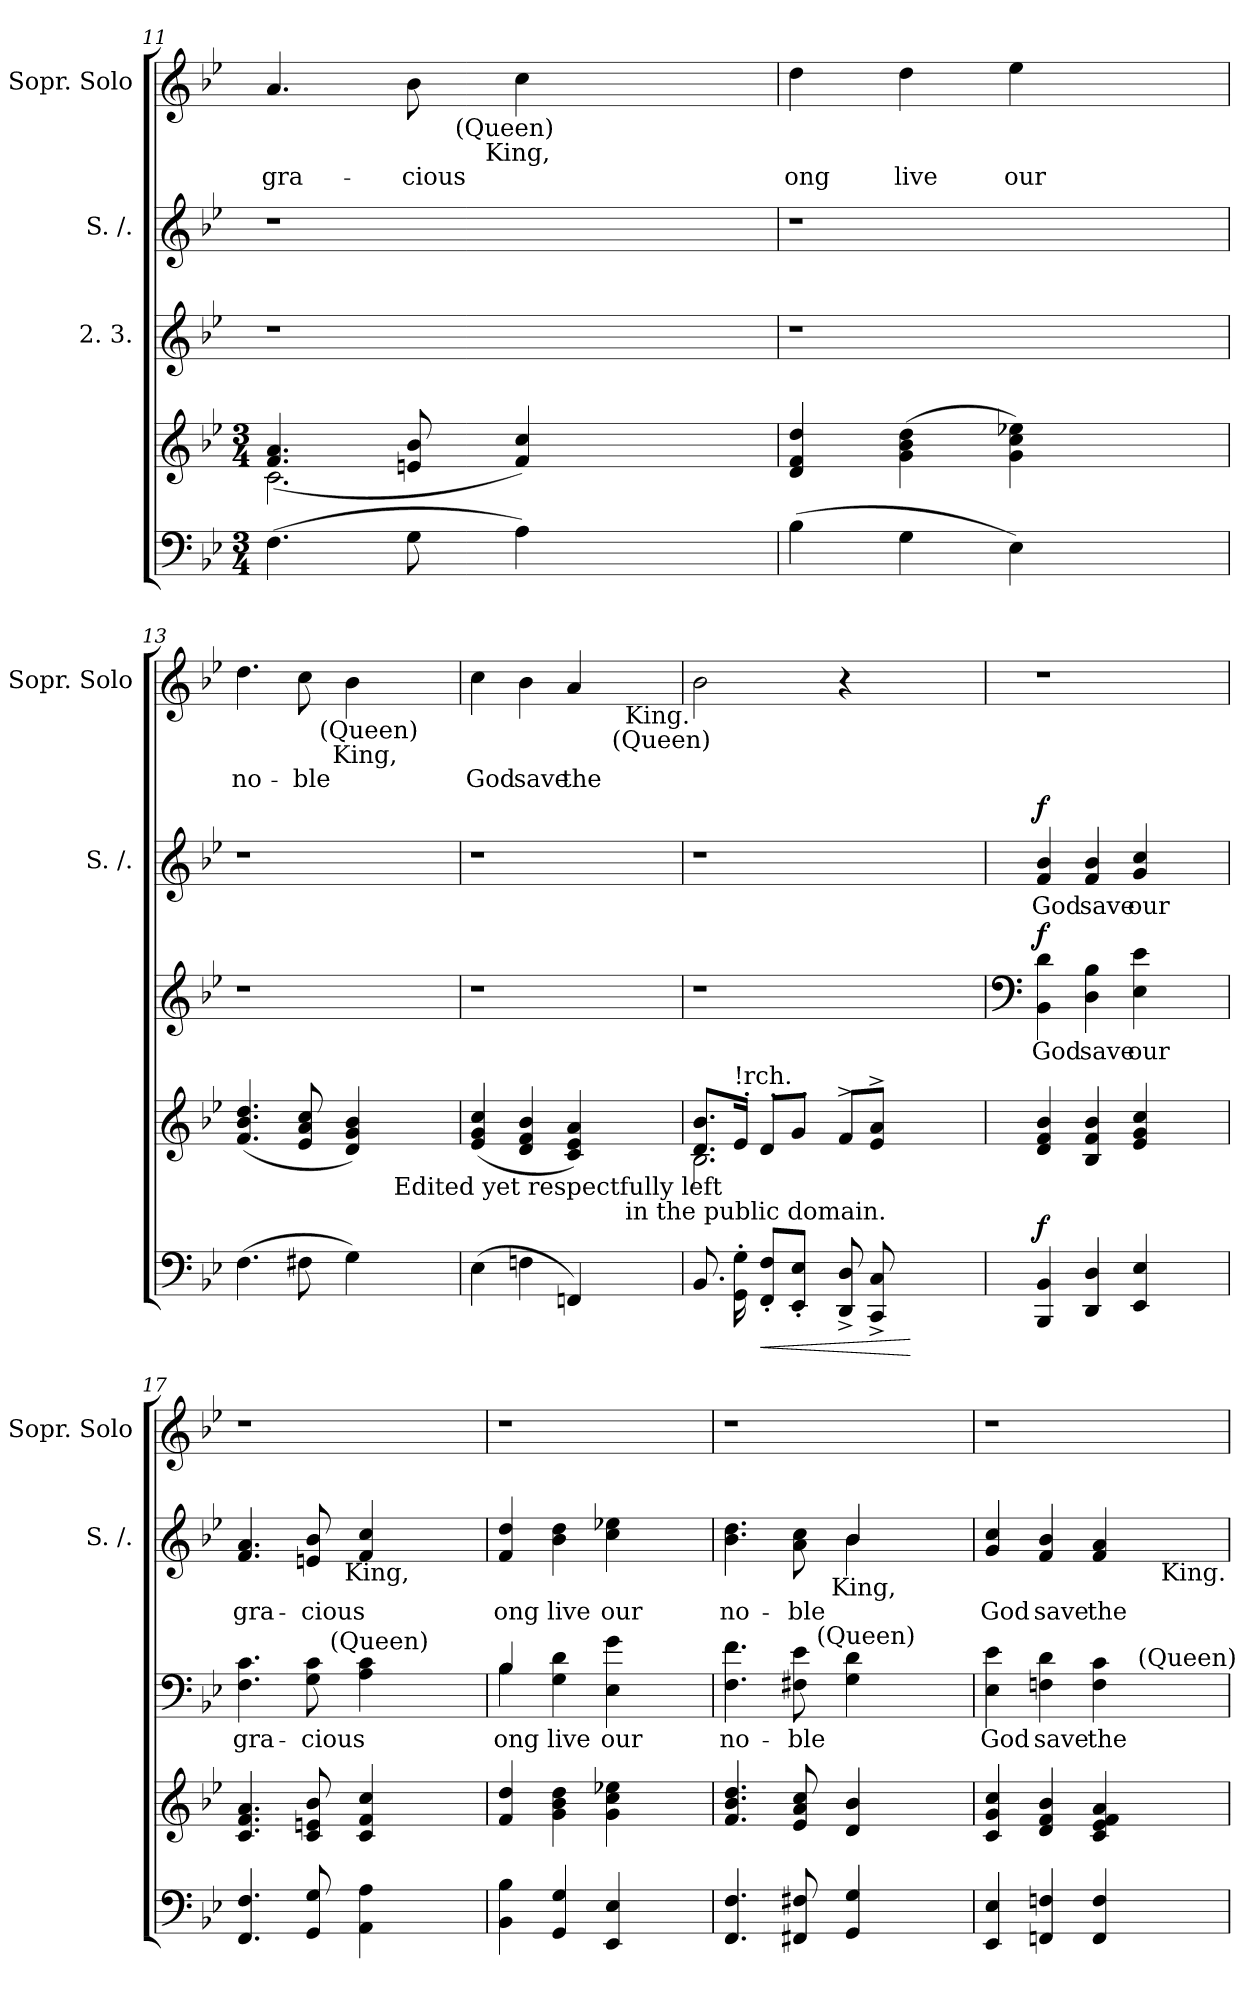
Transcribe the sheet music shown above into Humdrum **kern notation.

**kern	**dynam	**kern	**kern	**text	**dynam	**kern	**text	**dynam	**kern	**text
*part5	*part5	*part4	*part3	*part3	*part3	*part2	*part2	*part2	*part1	*part1
*staff5	*staff5	*staff4	*staff3	*staff3	*staff3	*staff2	*staff2	*staff2	*staff1	*staff1
*	*	*	*I"2. 3.	*	*	*I"S. /.	*	*	*I"Sopr. Solo	*
*	*	*	*	*	*	*I'S. /.	*	*	*I'Sopr. Solo	*
*clefF4	*	*clefG2	*clefG2	*	*	*clefG2	*	*	*clefG2	*
*k[b-e-]	*	*k[b-e-]	*k[b-e-]	*	*	*k[b-e-]	*	*	*k[b-e-]	*
*B-:	*	*B-:	*B-:	*	*	*B-:	*	*	*B-:	*
*M3/4	*	*M3/4	*	*	*	*	*	*	*	*
=11	=11	=11	=11	=11	=11	=11	=11	=11	=11	=11
*	*	*^	*	*	*	*	*	*	*	*
!	!	!	!	!	!	!	!	!	!	!	!LO:LY:b
*	*	*	*	*	*	*	*	*	*	*^	*
*	*	*	*	*	*	*	*	*	*	*	*^	*
(>4.F\	.	2.c\	(4.f/ 4.a/	1r	.	.	1r	.	.	4.a/	4..ryy	4...ryy	gra-
!	!	!	!	!	!	!	!	!	!	!	!	!	!LO:LY:b
8G\	.	.	8en/ 8b-/	.	.	.	.	.	.	8b-\	.	.	-cious
!	!	!	!	!	!	!	!	!	!	!	!LO:TX:b:t=(Queen)	!	!
.	.	.	.	.	.	.	.	.	.	.	2ryy	.	.
!	!	!	!	!	!	!	!	!	!	!	!	!LO:TX:b:t=King,	!
.	.	.	.	.	.	.	.	.	.	.	.	2ryy	.
4A\)	.	.	4f/ 4cc/)	.	.	.	.	.	.	4cc\	.	.	.
4ryy	.	4ryy	4ryy	.	.	.	.	.	.	4ryy	.	.	.
.	.	.	.	.	.	.	.	.	.	.	16ryy	.	.
.	.	.	.	.	.	.	.	.	.	.	.	32ryy	.
!!LO:LB:g=z
=12	=12	=12	=12	=12	=12	=12	=12	=12	=12	=12	=12	=12	=12
!	!	!	!	!	!	!	!	!	!	!	!	!	!LO:LY:b
*	*	*v	*v	*	*	*	*	*	*	*v	*v	*v	*
(>4B-\	.	4d/ 4f/ 4dd/	1r	.	.	1r	.	.	4dd\	ong
!	!	!	!	!	!	!	!	!	!	!LO:LY:b
4G\	.	(>4g\ 4b-\ 4dd\	.	.	.	.	.	.	4dd\	live
!	!	!	!	!	!	!	!	!	!	!LO:LY:b
4E-\)	.	4g\ 4cc\ 4ee-X\)	.	.	.	.	.	.	4ee-\	our
4ryy	.	4ryy	.	.	.	.	.	.	4ryy	.
=13	=13	=13	=13	=13	=13	=13	=13	=13	=13	=13
!	!	!	!	!	!	!	!	!	!	!LO:LY:b
*	*	*	*	*	*	*	*	*	*^	*
*	*	*	*	*	*	*	*	*	*	*^	*
(>4.F\	.	(<4.f/ 4.b-/ 4.dd/	1r	.	.	1r	.	.	4.dd\	4..ryy	4...ryy	no-
!	!	!	!	!	!	!	!	!	!	!	!	!LO:LY:b
8F#X\	.	8e-/ 8a/ 8cc/	.	.	.	.	.	.	8cc\	.	.	-ble
!	!	!	!	!	!	!	!	!	!	!LO:TX:b:t=(Queen)	!	!
.	.	.	.	.	.	.	.	.	.	2ryy	.	.
!	!	!	!	!	!	!	!	!	!	!	!LO:TX:b:t=King,	!
.	.	.	.	.	.	.	.	.	.	.	2ryy	.
4G\)	.	4d/ 4g/ 4b-/)	.	.	.	.	.	.	4b-\	.	.	.
!	!	!LO:TX:b:t=Edited yet respectfully left	!	!	!	!	!	!	!	!	!	!
4ryy	.	4ryy	.	.	.	.	.	.	4ryy	.	.	.
.	.	.	.	.	.	.	.	.	.	16ryy	.	.
.	.	.	.	.	.	.	.	.	.	.	32ryy	.
=14	=14	=14	=14	=14	=14	=14	=14	=14	=14	=14	=14	=14
!	!	!	!	!	!	!	!	!	!	!	!	!LO:LY:b
*	*	*	*	*	*	*	*	*	*	*v	*v	*
(>4E-\	.	(<4e-/ 4g/ 4cc/	1r	.	.	1r	.	.	4cc\	2ryy	God
!	!	!	!	!	!	!	!	!	!	!	!LO:LY:b
4Fn\	.	4d/ 4f/ 4b-/	.	.	.	.	.	.	4b-\	.	save
!	!	!	!	!	!	!	!	!	!	!	!LO:LY:b
4FFn/)	.	4c/ 4e-/ 4a/)	.	.	.	.	.	.	4a/	8..ryy	the
!	!	!	!	!	!	!	!	!	!	!LO:TX:b:t=(Queen)	!
.	.	.	.	.	.	.	.	.	.	4ryy	.
!	!	!	!	!	!	!	!	!	!LO:TX:b:t=King.	!	!
!	!	!LO:TX:b:t=in the public domain.	!	!	!	!	!	!	!	!	!
4ryy	.	4ryy	.	.	.	.	.	.	4ryy	.	.
.	.	.	.	.	.	.	.	.	.	32ryy	.
*	*	*	*	*	*	*	*	*	*v	*v	*
=15	=15	=15	=15	=15	=15	=15	=15	=15	=15	=15
*^	*	*^	*	*	*	*	*	*	*	*
*	*^	*	*	*^	*	*	*	*	*	*	*	*
8.BB-/	8.ryy	2ryy	.	8.ryy	2.B-\	8.d/ 8.b-/L	1r	.	.	1r	.	.	2b-\	.
!	!	!	!	!LO:TX:a:t=!rch.	!	!	!	!	!	!	!	!	!	!
32ryy	16GG\'< 16G\'<	.	.	4ryy	.	16e-'</Jk	.	.	.	.	.	.	.	.
4ryy	.	.	.	.	.	.	.	.	.	.	.	.	.	.
!	!	!	!LO:HP:b	!	!	!	!	!	!	!	!	!	!	!
.	8FF/'> 8F/'>L	.	<	.	.	8d'</L	.	.	.	.	.	.	.	.
.	8EE-/'> 8E-/'>J	.	.	.	.	8g'</J	.	.	.	.	.	.	.	.
.	.	.	.	2ryy	.	.	.	.	.	.	.	.	.	.
2ryy	.	.	.	.	.	.	.	.	.	.	.	.	.	.
.	8DD/^> 8D/^>	8ryy	.	.	.	8f^</L	.	.	.	.	.	.	4r	.
.	32ryy	8CC/^< 8C/^<	.	.	.	8e-/^< 8a/^<J	.	.	.	.	.	.	.	.
.	4ryy	.	.	.	.	.	.	.	.	.	.	.	.	.
.	.	4ryy	[	.	4ryy	4ryy	.	.	.	.	.	.	4ryy	.
.	16.ryy	.	.	.	.	.	.	.	.	.	.	.	.	.
.	.	.	.	16ryy	.	.	.	.	.	.	.	.	.	.
32ryy	.	.	.	.	.	.	.	.	.	.	.	.	.	.
*v	*v	*v	*	*	*	*	*	*	*	*	*	*	*	*
*	*	*v	*v	*v	*	*	*	*	*	*	*	*
!!LO:PB:g=z
=16	=16	=16	=16	=16	=16	=16	=16	=16	=16	=16
*	*	*	*clefF4	*	*	*	*	*	*	*
!	!LO:DY:a	!	!	!LO:LY:a	!LO:DY:b	!	!LO:LY:b	!LO:DY:a	!	!
4BBB-/ 4BB-/	f	4d/ 4f/ 4b-/	4BB-\ 4d\	God	f	4f/ 4b-/	God	f	1r	.
!	!	!	!	!LO:LY:a	!	!	!LO:LY:b	!	!	!
4DD/ 4D/	.	4B-/ 4f/ 4b-/	4D\ 4B-\	save	.	4f/ 4b-/	save	.	.	.
!	!	!	!	!LO:LY:a	!	!	!LO:LY:b	!	!	!
4EE-/ 4E-/	.	4e-/ 4g/ 4cc/	4E-\ 4e-\	our	.	4g/ 4cc/	our	.	.	.
4ryy	.	4ryy	4ryy	.	.	4ryy	.	.	.	.
=17	=17	=17	=17	=17	=17	=17	=17	=17	=17	=17
!	!	!	!	!LO:LY:a	!	!	!LO:LY:b	!	!	!
*	*	*	*^	*	*	*^	*	*	*	*
4.FF/ 4.F/	.	4.c/ 4.f/ 4.a/	4.F\ 4.c\	4..ryy	gra-	.	4.f/ 4.a/	4...ryy	gra-	.	1r	.
!	!	!	!	!	!LO:LY:a	!	!	!	!LO:LY:b	!	!	!
8GG/ 8G/	.	8c/ 8en/ 8b-/	8G\ 8c\	.	-cious	.	8en/ 8b-/	.	-cious	.	.	.
!	!	!	!	!LO:TX:a:t=(Queen)	!	!	!	!	!	!	!	!
.	.	.	.	2ryy	.	.	.	.	.	.	.	.
!	!	!	!	!	!	!	!	!LO:TX:b:t=King,	!	!	!	!
.	.	.	.	.	.	.	.	2ryy	.	.	.	.
4AA\ 4A\	.	4c/ 4f/ 4cc/	4A\ 4c\	.	.	.	4f/ 4cc/	.	.	.	.	.
4ryy	.	4ryy	4ryy	.	.	.	4ryy	.	.	.	.	.
.	.	.	.	16ryy	.	.	.	.	.	.	.	.
.	.	.	.	.	.	.	.	32ryy	.	.	.	.
=18	=18	=18	=18	=18	=18	=18	=18	=18	=18	=18	=18	=18
!	!	!	!	!	!LO:LY:a	!	!	!	!LO:LY:b	!	!	!
*	*	*	*	*	*	*	*v	*v	*	*	*	*
4BB-\ 4B-\	.	4f/ 4dd/	4B-/	4B-\	ong	.	4f/ 4dd/	ong	.	1r	.
!	!	!	!	!	!LO:LY:a	!	!	!LO:LY:b	!	!	!
4GG/ 4G/	.	4g\ 4b-\ 4dd\	4ryy	4G\ 4d\	live	.	4b-\ 4dd\	live	.	.	.
!	!	!	!	!	!LO:LY:a	!	!	!LO:LY:b	!	!	!
4EE-/ 4E-/	.	4g\ 4cc\ 4ee-X\	2ryy	4E-\ 4g\	our	.	4cc\ 4ee-X\	our	.	.	.
4ryy	.	4ryy	.	4ryy	.	.	4ryy	.	.	.	.
=19	=19	=19	=19	=19	=19	=19	=19	=19	=19	=19	=19
!	!	!	!	!	!LO:LY:a	!	!	!LO:LY:b	!	!	!
*	*	*	*	*	*	*	*^	*	*	*	*
*	*	*	*	*	*	*	*	*^	*	*	*	*
4.FF/ 4.F/	.	4.f/ 4.b-/ 4.dd/	4.F\ 4.f\	4..ryy	no-	.	2ryy	4.b-\ 4.dd\	4...ryy	no-	.	1r	.
!	!	!	!	!	!LO:LY:a	!	!	!	!	!LO:LY:b	!	!	!
8FF#X/ 8F#X/	.	8e-/ 8a/ 8cc/	8F#X\ 8e-\	.	-ble	.	.	8a\ 8cc\	.	-ble	.	.	.
!	!	!	!	!LO:TX:a:t=(Queen)	!	!	!	!	!	!	!	!	!
.	.	.	.	2ryy	.	.	.	.	.	.	.	.	.
!	!	!	!	!	!	!	!	!	!LO:TX:b:t=King,	!	!	!	!
.	.	.	.	.	.	.	.	.	2ryy	.	.	.	.
4GG/ 4G/	.	4d/ 4b-/	4G\ 4d\	.	.	.	4b-/	4b-\	.	.	.	.	.
4ryy	.	4ryy	4ryy	.	.	.	4ryy	4ryy	.	.	.	.	.
.	.	.	.	16ryy	.	.	.	.	.	.	.	.	.
.	.	.	.	.	.	.	.	.	32ryy	.	.	.	.
!!LO:LB:g=z
=20	=20	=20	=20	=20	=20	=20	=20	=20	=20	=20	=20	=20	=20
!	!	!	!	!	!LO:LY:a	!	!	!	!	!LO:LY:b	!	!LO:N:vis=1	!
*	*	*	*	*	*	*	*v	*v	*v	*	*	*	*
4EE-/ 4E-/	.	4c/ 4g/ 4cc/	4E-\ 4e-\	2ryy	God	.	4g/ 4cc/	God	.	1r	.
!	!	!	!	!	!LO:LY:a	!	!	!LO:LY:b	!	!	!
4FFn/ 4Fn/	.	4d/ 4f/ 4b-/	4Fn\ 4d\	.	save	.	4f/ 4b-/	save	.	.	.
!	!	!	!	!	!LO:LY:a	!	!	!LO:LY:b	!	!	!
4FF/ 4F/	.	4c/ 4e-/ 4f/ 4a/	4F\ 4c\	8.ryy	the	.	4f/ 4a/	the	.	.	.
!	!	!	!	!LO:TX:a:t=(Queen)	!	!	!	!	!	!	!
.	.	.	.	4ryy	.	.	.	.	.	.	.
!	!	!	!	!	!	!	!LO:TX:b:t=King.	!	!	!	!
4ryy	.	4ryy	4ryy	.	.	.	4ryy	.	.	.	.
.	.	.	.	16ryy	.	.	.	.	.	.	.
*	*	*	*v	*v	*	*	*	*	*	*	*
=	=	=	=	=	=	=	=	=	=	=
*-	*-	*-	*-	*-	*-	*-	*-	*-	*-	*-
